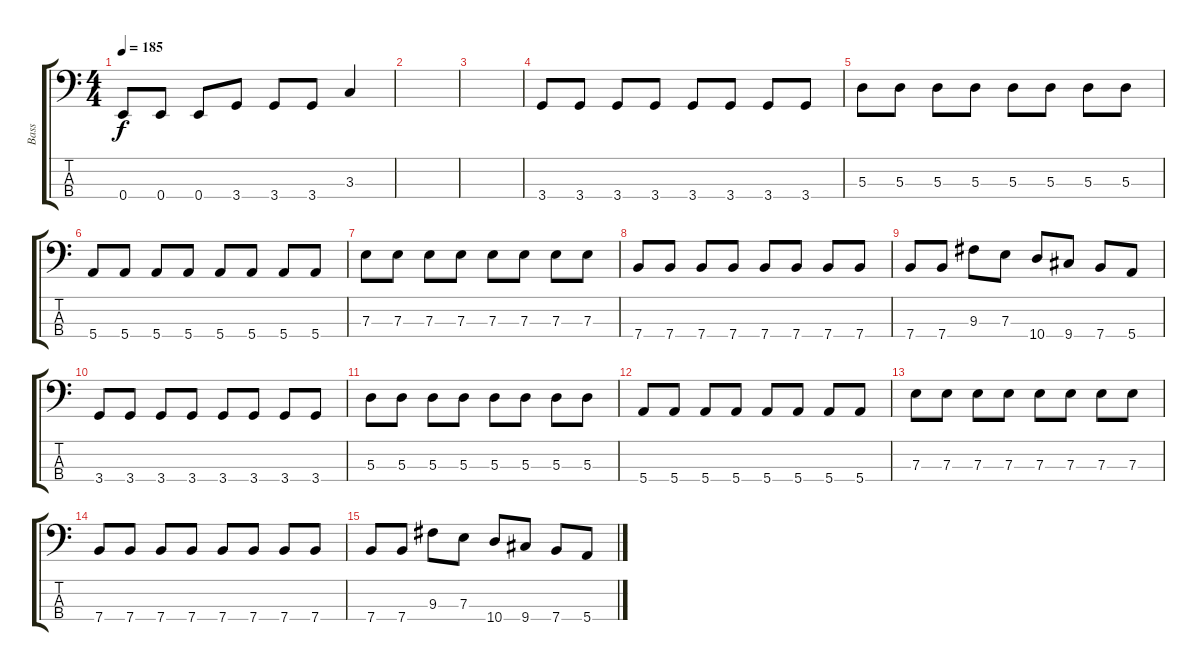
\track ("Bass" "Bass") {instrument electricbassfinger}
\staff {score tabs}
\tuning (G2 D2 A1 E1) {hide}
\ts (4 4)
\tempo 185
\clef f4
\ks c
0.4.8{dy f} 0.4.8 0.4.8 3.4.8 3.4.8 3.4.8 3.3.4 |
|
|
3.4.8 3.4.8 3.4.8 3.4.8 3.4.8 3.4.8 3.4.8 3.4.8 |
5.3.8 5.3.8 5.3.8 5.3.8 5.3.8 5.3.8 5.3.8 5.3.8 |
5.4.8 5.4.8 5.4.8 5.4.8 5.4.8 5.4.8 5.4.8 5.4.8 |
7.3.8 7.3.8 7.3.8 7.3.8 7.3.8 7.3.8 7.3.8 7.3.8 |
7.4.8 7.4.8 7.4.8 7.4.8 7.4.8 7.4.8 7.4.8 7.4.8 |
7.4.8 7.4.8 9.3.8 7.3.8 10.4.8 9.4.8 7.4.8 5.4.8 |
3.4.8 3.4.8 3.4.8 3.4.8 3.4.8 3.4.8 3.4.8 3.4.8 |
5.3.8 5.3.8 5.3.8 5.3.8 5.3.8 5.3.8 5.3.8 5.3.8 |
5.4.8 5.4.8 5.4.8 5.4.8 5.4.8 5.4.8 5.4.8 5.4.8 |
7.3.8 7.3.8 7.3.8 7.3.8 7.3.8 7.3.8 7.3.8 7.3.8 |
7.4.8 7.4.8 7.4.8 7.4.8 7.4.8 7.4.8 7.4.8 7.4.8 |
7.4.8 7.4.8 9.3.8 7.3.8 10.4.8 9.4.8 7.4.8 5.4.8
